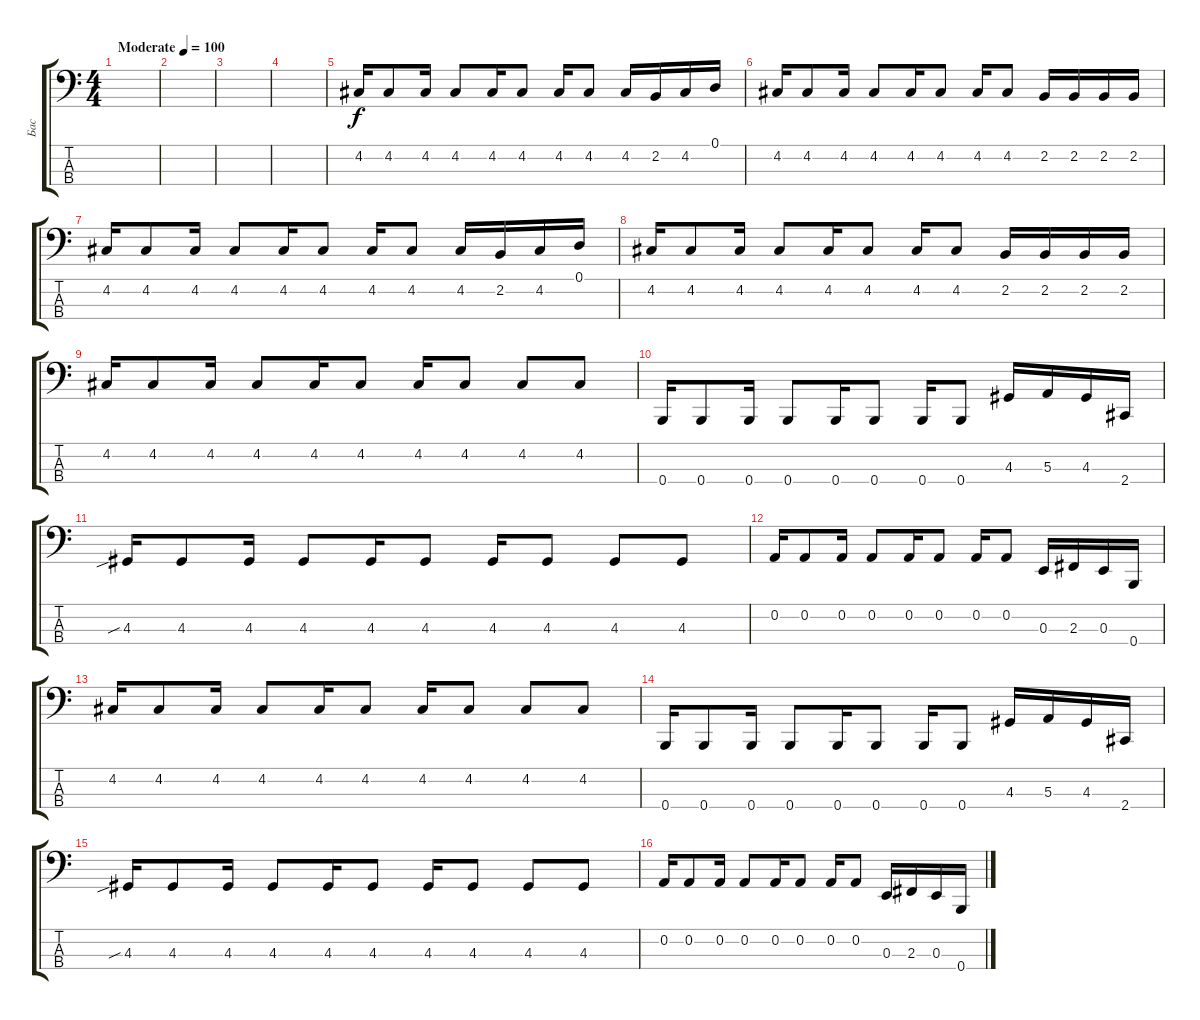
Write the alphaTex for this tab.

\track ("Бас" "Бас") {instrument electricbassfinger}
\staff {score tabs}
\tuning (D2 A1 E1 B0) {hide}
\ts (4 4)
\tempo (100 "Moderate")
\clef f4
\ks c
|
|
|
|
4.2.16 4.2.8 4.2.16 4.2.8 4.2.16 4.2.8 4.2.16 4.2.8 4.2.16 2.2.16 4.2.16 0.1.16 |
4.2.16 4.2.8 4.2.16 4.2.8 4.2.16 4.2.8 4.2.16 4.2.8 2.2.16 2.2.16 2.2.16 2.2.16 |
4.2.16 4.2.8 4.2.16 4.2.8 4.2.16 4.2.8 4.2.16 4.2.8 4.2.16 2.2.16 4.2.16 0.1.16 |
4.2.16 4.2.8 4.2.16 4.2.8 4.2.16 4.2.8 4.2.16 4.2.8 2.2.16 2.2.16 2.2.16 2.2.16 |
4.2.16 4.2.8 4.2.16 4.2.8 4.2.16 4.2.8 4.2.16 4.2.8 4.2.8 4.2.8 |
0.4.16 0.4.8 0.4.16 0.4.8 0.4.16 0.4.8 0.4.16 0.4.8 4.3.16 5.3.16 4.3.16 2.4.16 |
4.3{sib}.16 4.3.8 4.3.16 4.3.8 4.3.16 4.3.8 4.3.16 4.3.8 4.3.8 4.3.8 |
0.2.16 0.2.8 0.2.16 0.2.8 0.2.16 0.2.8 0.2.16 0.2.8 0.3.16 2.3.16 0.3.16 0.4.16 |
4.2.16 4.2.8 4.2.16 4.2.8 4.2.16 4.2.8 4.2.16 4.2.8 4.2.8 4.2.8 |
0.4.16 0.4.8 0.4.16 0.4.8 0.4.16 0.4.8 0.4.16 0.4.8 4.3.16 5.3.16 4.3.16 2.4.16 |
4.3{sib}.16 4.3.8 4.3.16 4.3.8 4.3.16 4.3.8 4.3.16 4.3.8 4.3.8 4.3.8 |
0.2.16 0.2.8 0.2.16 0.2.8 0.2.16 0.2.8 0.2.16 0.2.8 0.3.16 2.3.16 0.3.16 0.4.16
